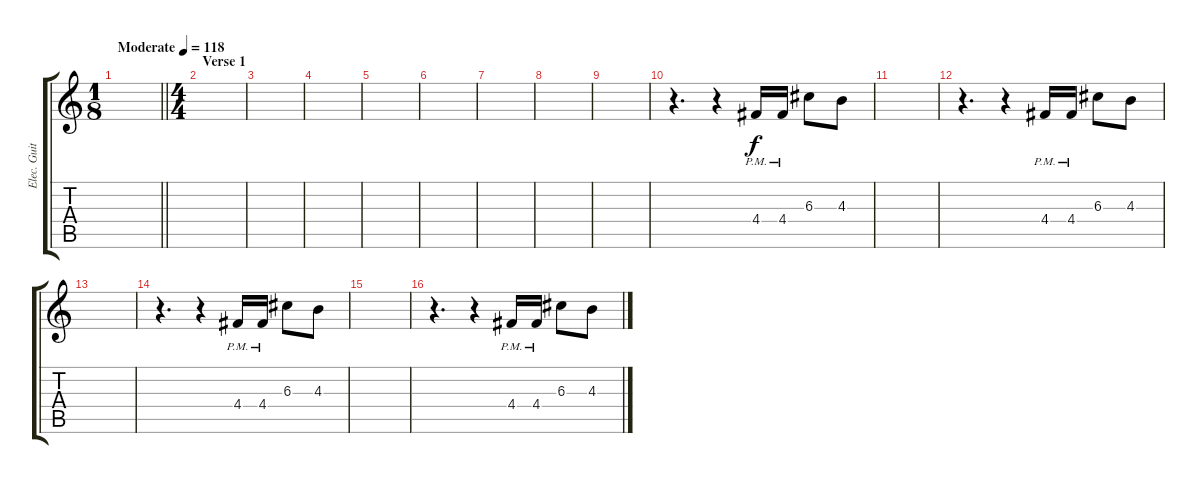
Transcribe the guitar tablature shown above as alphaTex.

\track ("Elec. Guitar" "Elec. Guit") {instrument distortionguitar}
\staff {score tabs}
\tuning (E4 B3 G3 D3 A2 E2) {hide}
\ts (1 8)
\tempo (118 "Moderate")
\clef g2
\barLineRight lightlight
\ks c
|
\ts (4 4)
\section ("" "Verse 1")
|
|
|
|
|
|
|
|
r.4{d} r.4 4.4{pm}.16 4.4{pm}.16 6.3.8 4.3.8 |
|
r.4{d} r.4 4.4{pm}.16 4.4{pm}.16 6.3.8 4.3.8 |
|
r.4{d} r.4 4.4{pm}.16 4.4{pm}.16 6.3.8 4.3.8 |
|
r.4{d} r.4 4.4{pm}.16 4.4{pm}.16 6.3.8 4.3.8
